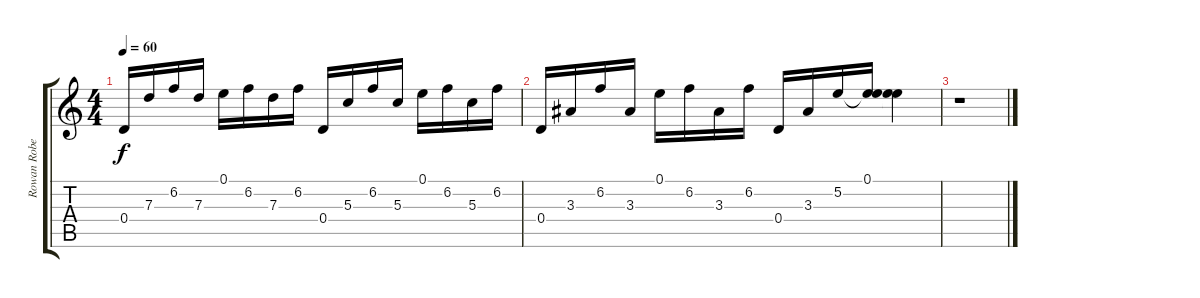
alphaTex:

\track ("Rowan Robertson" "Rowan Robe") {instrument acousticguitarsteel}
\staff {score tabs}
\tuning (E4 B3 G3 D3 A2 D2) {hide}
\ts (4 4)
\tempo 60
\clef g2
\ks c
0.4.16{dy f} 7.3.16 6.2.16 7.3.16 0.1.16 6.2.16 7.3.16 6.2.16 0.4.16 5.3.16 6.2.16 5.3.16 0.1.16 6.2.16 5.3.16 6.2.16 |
0.4.16 3.3.16 6.2.16 3.3.16 0.1.16 6.2.16 3.3.16 6.2.16 0.4.16 3.3.16 5.2.16 (0.1 5.2{t}).16 (0.1{t} 5.2{t}).4 |
r.1
